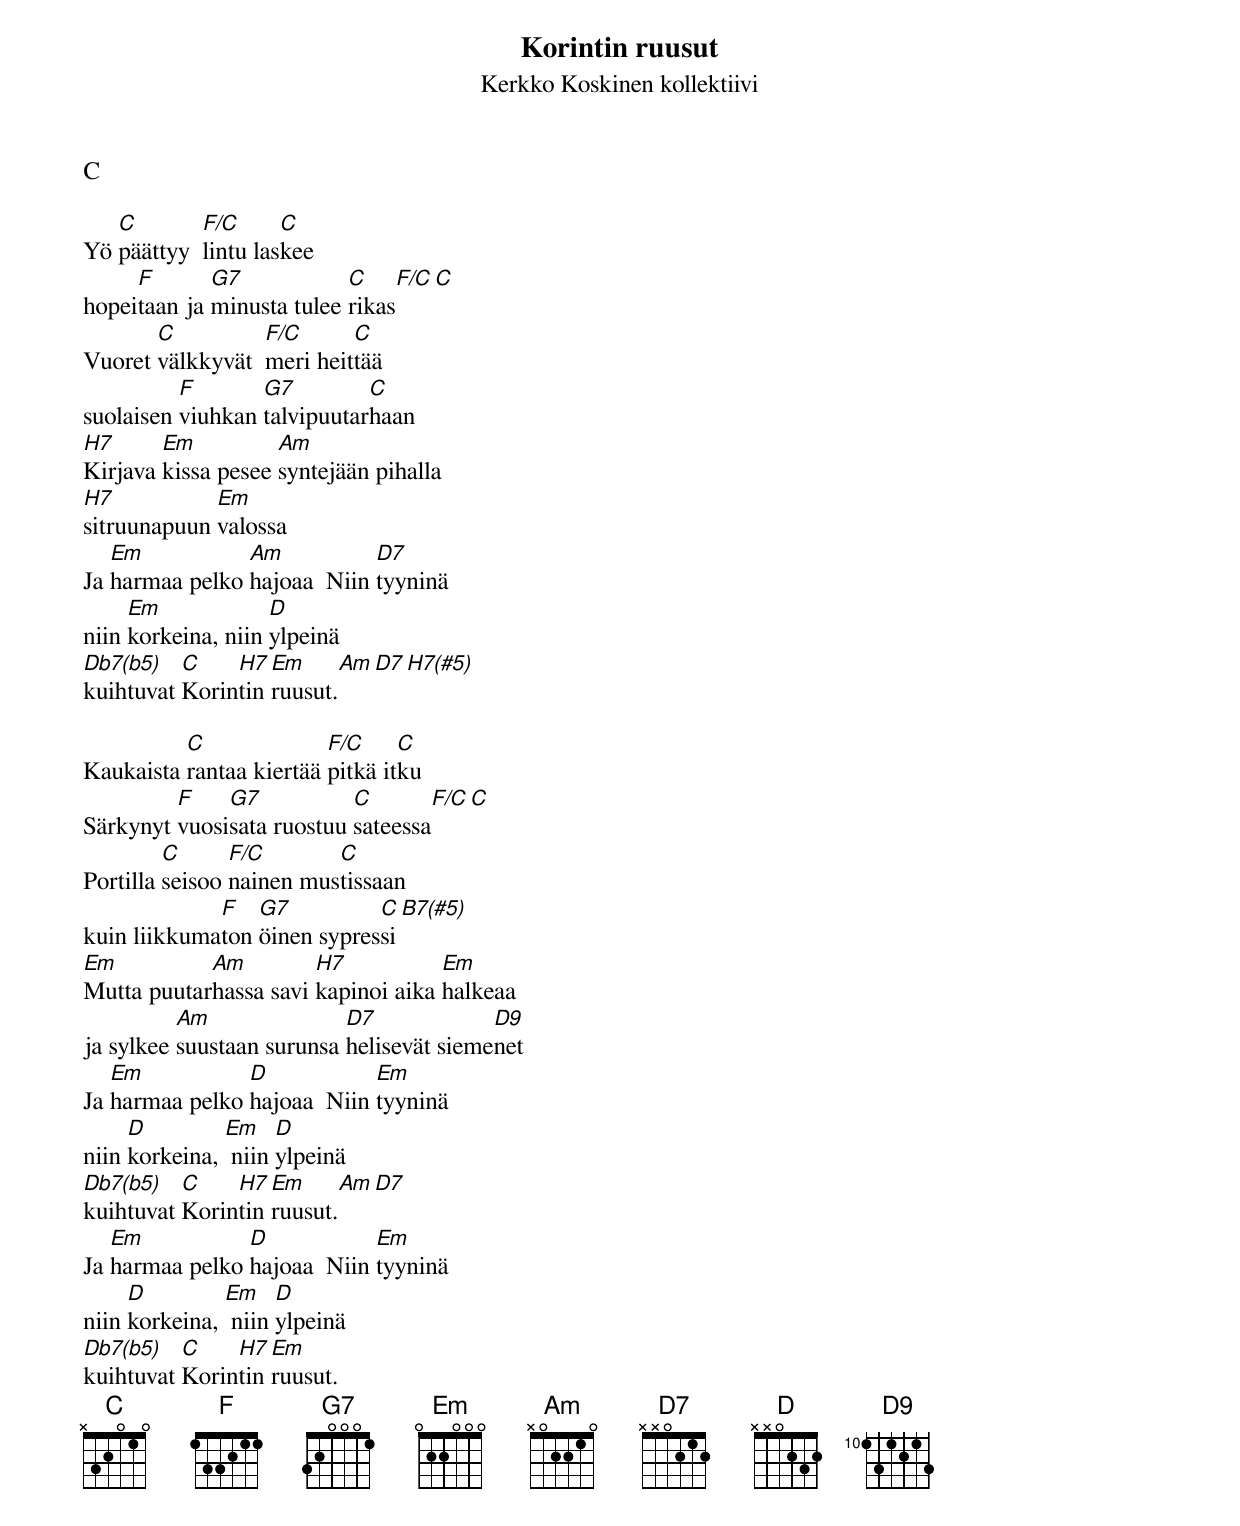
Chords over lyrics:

Korintin ruusut
Kerkko Koskinen kollektiivi

C

   C        F/C      C
Yö päättyy  lintu laskee
     F       G7            C     F/C  C
hopeitaan ja minusta tulee rikas
       C          F/C      C
Vuoret välkkyvät  meri heittää
          F       G7         C
suolaisen viuhkan talvipuutarhaan
H7      Em          Am
Kirjava kissa pesee syntejään pihalla
H7           Em
sitruunapuun valossa
   Em           Am           D7
Ja harmaa pelko hajoaa  Niin tyyninä
     Em             D
niin korkeina, niin ylpeinä
Db7(b5)   C    H7  Em      Am   D7   H7(#5)
kuihtuvat Korintin ruusut.

          C              F/C     C
Kaukaista rantaa kiertää pitkä itku
         F    G7           C        F/C  C
Särkynyt vuosisata ruostuu sateessa
         C      F/C       C
Portilla seisoo nainen mustissaan
             F   G7          C     B7(#5)
kuin liikkumaton öinen sypressi
Em          Am         H7           Em
Mutta puutarhassa savi kapinoi aika halkeaa
          Am               D7             D9
ja sylkee suustaan surunsa helisevät siemenet
   Em           D            Em
Ja harmaa pelko hajoaa  Niin tyyninä
     D         Em    D
niin korkeina,  niin ylpeinä
Db7(b5)   C    H7  Em      Am   D7
kuihtuvat Korintin ruusut.
   Em           D            Em
Ja harmaa pelko hajoaa  Niin tyyninä
     D         Em    D
niin korkeina,  niin ylpeinä
Db7(b5)   C    H7  Em
kuihtuvat Korintin ruusut.
